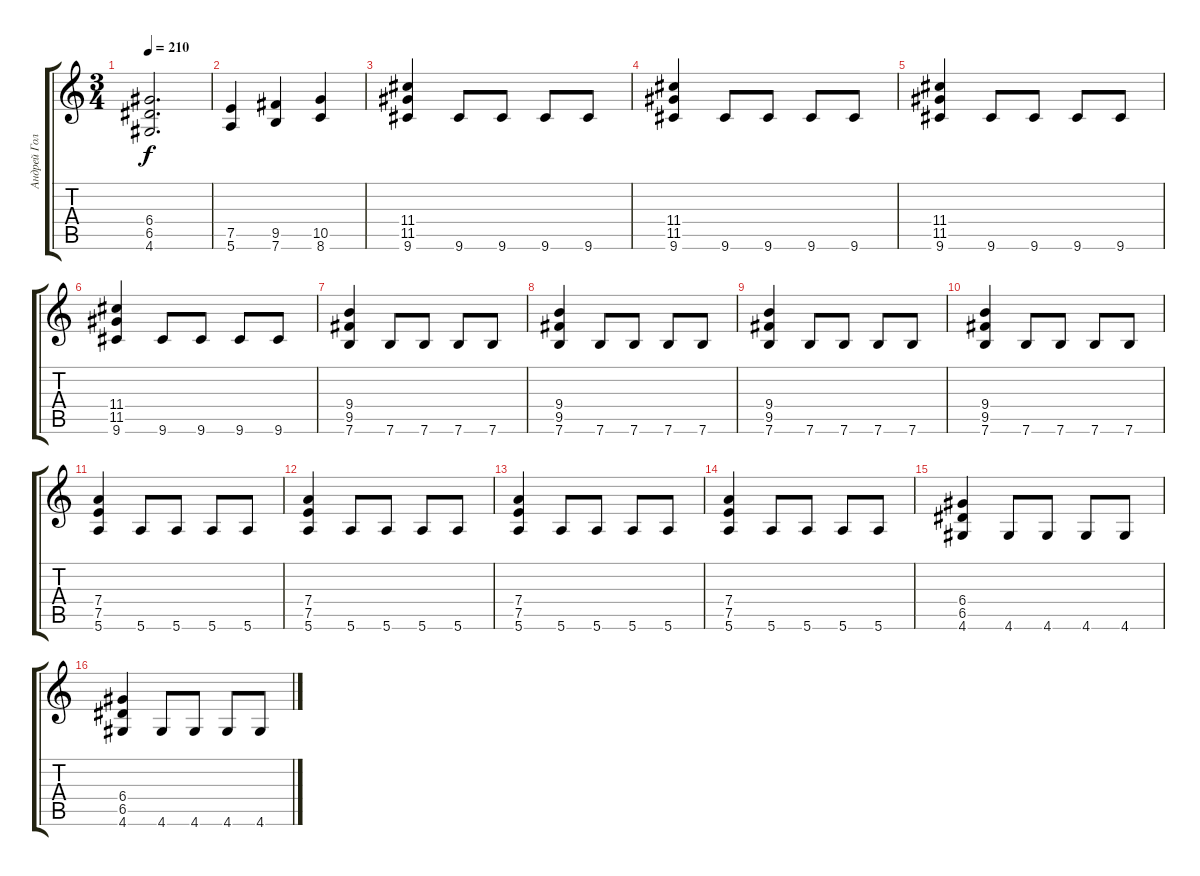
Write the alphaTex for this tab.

\track ("Андрей Голованов" "Андрей Гол") {instrument distortionguitar}
\staff {score tabs}
\tuning (E4 B3 G3 D3 A2 E2) {hide}
\ts (3 4)
\tempo 210
\clef g2
\ks c
(6.4{t} 6.5{t} 4.6{t}).2{d dy f} |
(7.5 5.6).4 (9.5 7.6).4 (10.5 8.6).4 |
(11.4 11.5 9.6).4 9.6.8 9.6.8 9.6.8 9.6.8 |
(11.4 11.5 9.6).4 9.6.8 9.6.8 9.6.8 9.6.8 |
(11.4 11.5 9.6).4 9.6.8 9.6.8 9.6.8 9.6.8 |
(11.4 11.5 9.6).4 9.6.8 9.6.8 9.6.8 9.6.8 |
(9.4 9.5 7.6).4 7.6.8 7.6.8 7.6.8 7.6.8 |
(9.4 9.5 7.6).4 7.6.8 7.6.8 7.6.8 7.6.8 |
(9.4 9.5 7.6).4 7.6.8 7.6.8 7.6.8 7.6.8 |
(9.4 9.5 7.6).4 7.6.8 7.6.8 7.6.8 7.6.8 |
(7.4 7.5 5.6).4 5.6.8 5.6.8 5.6.8 5.6.8 |
(7.4 7.5 5.6).4 5.6.8 5.6.8 5.6.8 5.6.8 |
(7.4 7.5 5.6).4 5.6.8 5.6.8 5.6.8 5.6.8 |
(7.4 7.5 5.6).4 5.6.8 5.6.8 5.6.8 5.6.8 |
(6.4 6.5 4.6).4 4.6.8 4.6.8 4.6.8 4.6.8 |
(6.4 6.5 4.6).4 4.6.8 4.6.8 4.6.8 4.6.8
